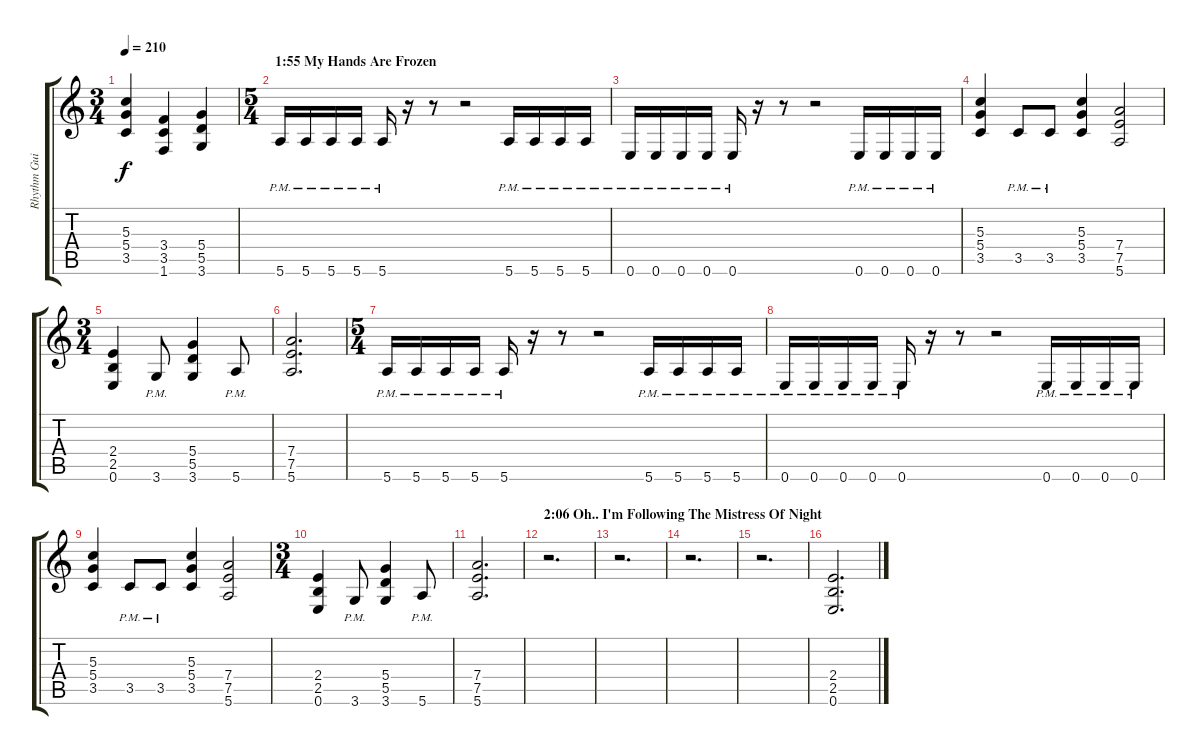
\track ("Rhythm Guitar Left" "Rhythm Gui") {instrument distortionguitar}
\staff {score tabs}
\tuning (E4 B3 G3 D3 A2 E2) {hide}
\ts (3 4)
\tempo 210
\clef g2
\ks c
(5.3 5.4 3.5).4{dy f} (3.4 3.5 1.6).4 (5.4 5.5 3.6).4 |
\ts (5 4)
\section ("" "1:55 My Hands Are Frozen")
5.6{pm}.16 5.6{pm}.16 5.6{pm}.16 5.6{pm}.16 5.6{pm}.16 r.16 r.8 r.2 5.6{pm}.16 5.6{pm}.16 5.6{pm}.16 5.6{pm}.16 |
0.6{pm}.16 0.6{pm}.16 0.6{pm}.16 0.6{pm}.16 0.6{pm}.16 r.16 r.8 r.2 0.6{pm}.16 0.6{pm}.16 0.6{pm}.16 0.6{pm}.16 |
(5.3 5.4 3.5).4 3.5{pm}.8 3.5{pm}.8 (5.3 5.4 3.5).4 (7.4 7.5 5.6).2 |
\ts (3 4)
(2.4 2.5 0.6).4 3.6{pm}.8 (5.4 5.5 3.6).4 5.6{pm}.8 |
(7.4 7.5 5.6).2{d} |
\ts (5 4)
5.6{pm}.16 5.6{pm}.16 5.6{pm}.16 5.6{pm}.16 5.6{pm}.16 r.16 r.8 r.2 5.6{pm}.16 5.6{pm}.16 5.6{pm}.16 5.6{pm}.16 |
0.6{pm}.16 0.6{pm}.16 0.6{pm}.16 0.6{pm}.16 0.6{pm}.16 r.16 r.8 r.2 0.6{pm}.16 0.6{pm}.16 0.6{pm}.16 0.6{pm}.16 |
(5.3 5.4 3.5).4 3.5{pm}.8 3.5{pm}.8 (5.3 5.4 3.5).4 (7.4 7.5 5.6).2 |
\ts (3 4)
(2.4 2.5 0.6).4 3.6{pm}.8 (5.4 5.5 3.6).4 5.6{pm}.8 |
(7.4 7.5 5.6).2{d} |
\section ("" "2:06 Oh.. I'm Following The Mistress Of Night")
r.2{d} |
r.2{d} |
r.2{d} |
r.2{d} |
(2.4 2.5 0.6).2{d}
